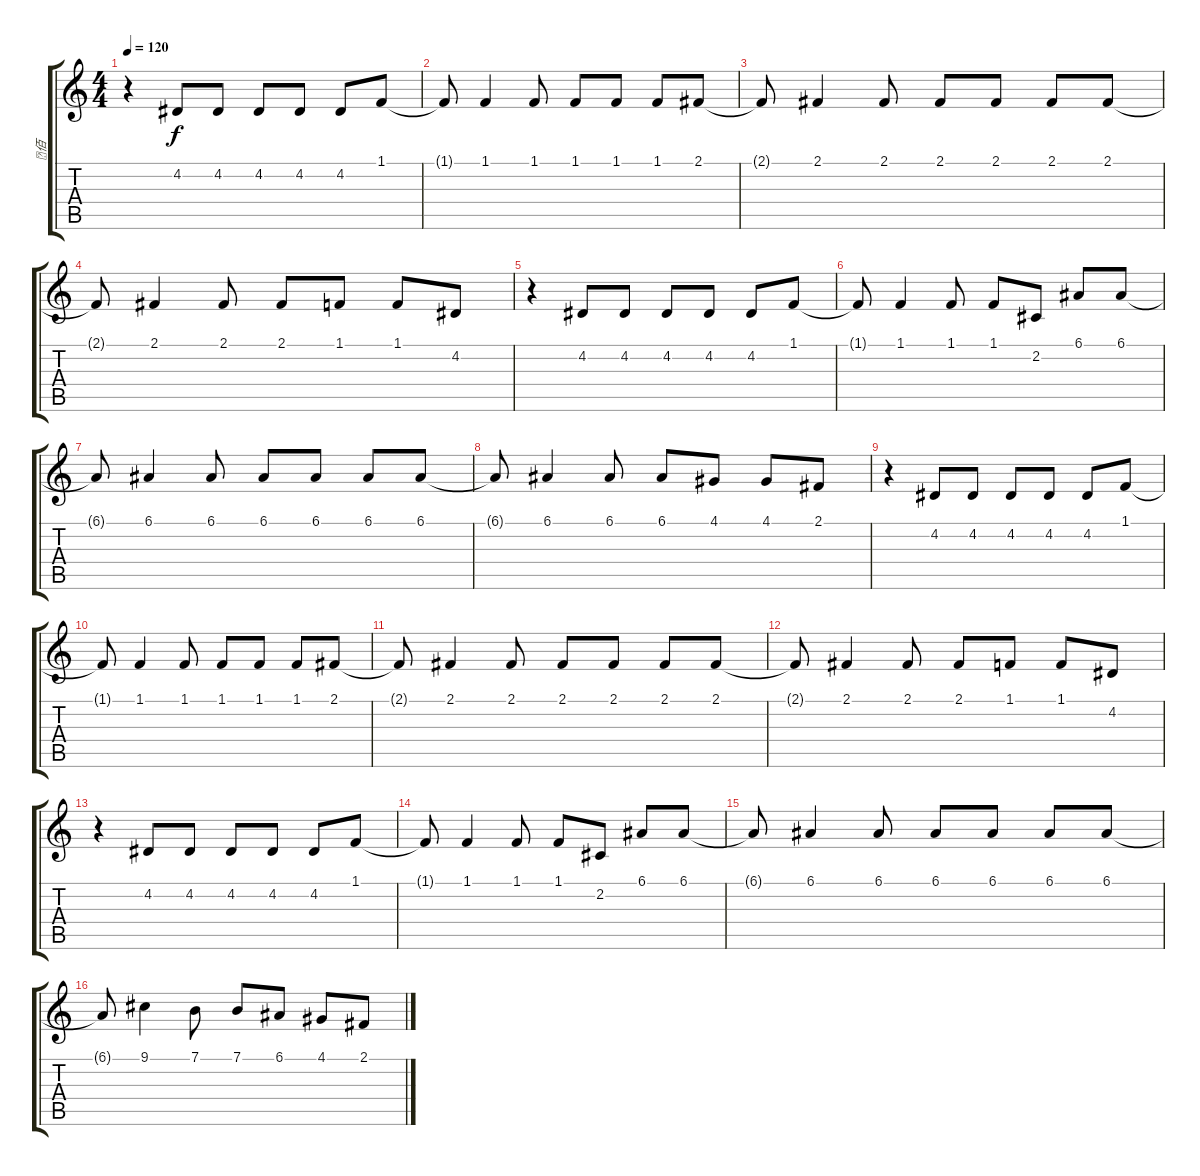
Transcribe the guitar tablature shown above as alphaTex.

\track ("佰" "佰") {instrument oboe}
\staff {score tabs}
\tuning (E4 B3 G3 D3 A2 E2) {hide}
\ts (4 4)
\tempo 120
\clef g2
\ks c
r.4{dy f} 4.2.8 4.2.8 4.2.8 4.2.8 4.2.8 1.1.8 |
1.1{t}.8 1.1.4 1.1.8 1.1.8 1.1.8 1.1.8 2.1.8 |
2.1{t}.8 2.1.4 2.1.8 2.1.8 2.1.8 2.1.8 2.1.8 |
2.1{t}.8 2.1.4 2.1.8 2.1.8 1.1.8 1.1.8 4.2.8 |
r.4 4.2.8 4.2.8 4.2.8 4.2.8 4.2.8 1.1.8 |
1.1{t}.8 1.1.4 1.1.8 1.1.8 2.2.8 6.1.8 6.1.8 |
6.1{t}.8 6.1.4 6.1.8 6.1.8 6.1.8 6.1.8 6.1.8 |
6.1{t}.8 6.1.4 6.1.8 6.1.8 4.1.8 4.1.8 2.1.8 |
r.4 4.2.8 4.2.8 4.2.8 4.2.8 4.2.8 1.1.8 |
1.1{t}.8 1.1.4 1.1.8 1.1.8 1.1.8 1.1.8 2.1.8 |
2.1{t}.8 2.1.4 2.1.8 2.1.8 2.1.8 2.1.8 2.1.8 |
2.1{t}.8 2.1.4 2.1.8 2.1.8 1.1.8 1.1.8 4.2.8 |
r.4 4.2.8 4.2.8 4.2.8 4.2.8 4.2.8 1.1.8 |
1.1{t}.8 1.1.4 1.1.8 1.1.8 2.2.8 6.1.8 6.1.8 |
6.1{t}.8 6.1.4 6.1.8 6.1.8 6.1.8 6.1.8 6.1.8 |
6.1{t}.8 9.1.4 7.1.8 7.1.8 6.1.8 4.1.8 2.1.8
